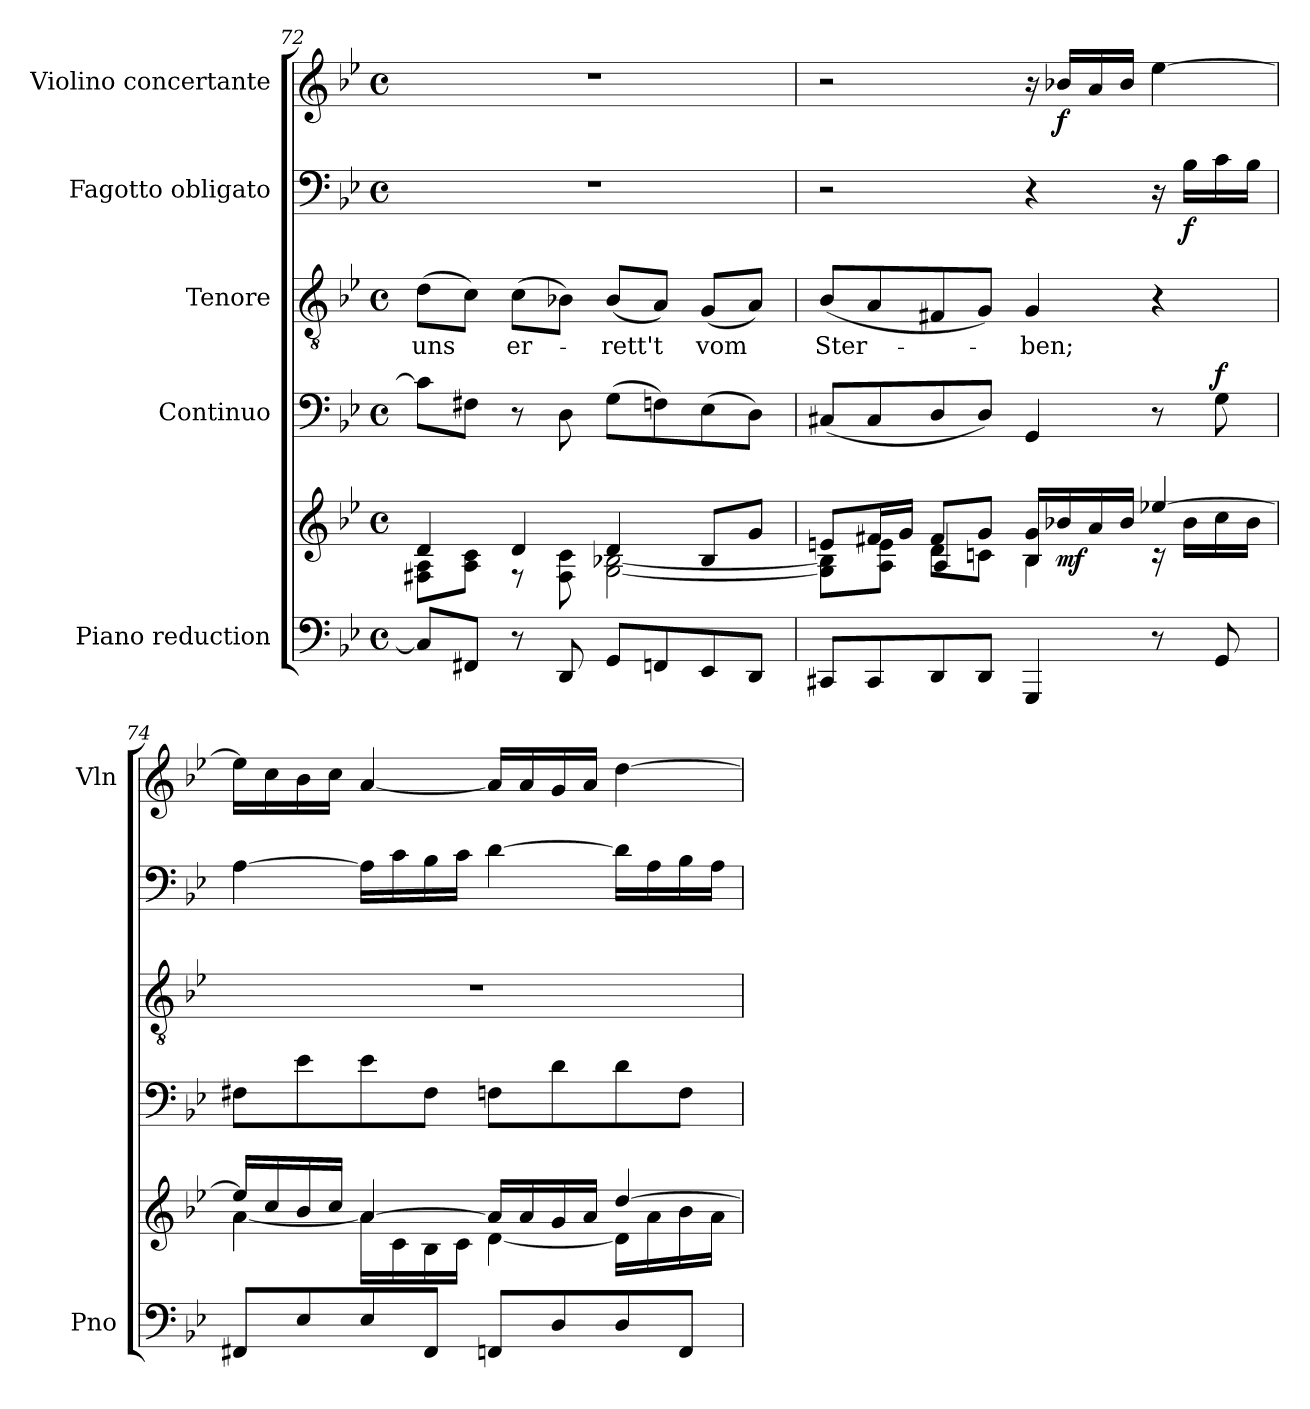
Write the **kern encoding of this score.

**kern	**kern	**dynam	**kern	**dynam	**kern	**text	**kern	**dynam	**kern	**dynam
*part5	*part5	*part5	*part4	*part4	*part3	*part3	*part2	*part2	*part1	*part1
*staff6	*staff5	*staff5/6	*staff4	*staff4	*staff3	*staff3	*staff2	*staff2	*staff1	*staff1
*I"Piano reduction	*	*	*I"Continuo	*	*I"Tenore	*	*I"Fagotto obligato	*	*I"Violino concertante	*
*I'Pno	*	*	*	*	*	*	*	*	*I'Vln	*
*clefF4	*clefG2	*	*clefF4	*	*clefGv2	*	*clefF4	*	*clefG2	*
*k[b-e-]	*k[b-e-]	*	*k[b-e-]	*	*k[b-e-]	*	*k[b-e-]	*	*k[b-e-]	*
*M4/4	*M4/4	*	*M4/4	*	*M4/4	*	*M4/4	*	*M4/4	*
*met(c)	*met(c)	*	*met(c)	*	*met(c)	*	*met(c)	*	*met(c)	*
=72	=72	=72	=72	=72	=72	=72	=72	=72	=72	=72
*	*^	*	*	*	*	*	*	*	*	*
!	!	!	!	!	!	!	!LO:LY:b	!	!	!	!
8C/L]	4d/	8F#X\ 8A\L	.	8c\L]	.	(8d\L	uns	1r	.	1r	.
8FF#X/J	.	8A\ 8c\J	.	8F#X\J	.	8c\J)	.	.	.	.	.
!	!	!	!	!	!	!	!LO:LY:b	!	!	!	!
8r	4d/	8r	.	8r	.	(8c\L	er-	.	.	.	.
8DD/	.	8F#\ 8c\	.	8D\	.	8B-X\J)	.	.	.	.	.
!	!	!	!	!	!	!	!LO:LY:b	!	!	!	!
8GG/L	4d/	[2G\ [2B-X\	.	(8G\L	.	(8B-/L	-rett't	.	.	.	.
8FFn/	.	.	.	8Fn\)	.	8A/J)	.	.	.	.	.
!	!	!	!	!	!	!	!LO:LY:b	!	!	!	!
8EE-/	8B-/L	.	.	(8E-\	.	(8G/L	vom	.	.	.	.
8DD/J	8g/J	.	.	8D\J)	.	8A/J)	.	.	.	.	.
=73	=73	=73	=73	=73	=73	=73	=73	=73	=73	=73	=73
*	*	*^	*	*	*	*	*	*	*	*	*
!	!	!	!	!	!	!	!	!LO:LY:b	!	!	!	!
8CC#X/L	8en/L	8G\] 8B-\]L	4ryy	.	(8C#X/L	.	(8B-/L	Ster-	2r	.	2r	.
8CC#/	16f#X/L	8A\ 8e\J	.	.	8C#/	.	8A/	.	.	.	.	.
.	16g/JJ	.	.	.	.	.	.	.	.	.	.	.
8DD/	8f#/L	8d\L	4A/	.	8D/	.	8F#X/	.	.	.	.	.
8DD/J	8g/J	8cn\J	.	.	8D/J)	.	8G/J)	.	.	.	.	.
!	!	!	!	!	!	!	!	!LO:LY:b	!	!	!	!
4GGG/	16g/LL	4B-\	4B-/	.	4GG/	.	4G/	-ben;	4r	.	16r	.
!	!	!	!	!LO:DY:b	!	!	!	!	!	!	!	!LO:DY:b
.	16b-X/	.	.	mf	.	.	.	.	.	.	16b-X/LL	f
.	16a/	.	.	.	.	.	.	.	.	.	16a/	.
.	16b-/JJ	.	.	.	.	.	.	.	.	.	16b-/JJ	.
8r	[4ee-X/	16r	4ryy	.	8r	.	4r	.	16r	.	[4ee-\	.
!	!	!	!	!	!	!	!	!	!	!LO:DY:b	!	!
.	.	16b-\LL	.	.	.	.	.	.	16B-\LL	f	.	.
!	!	!	!	!	!	!LO:DY:a	!	!	!	!	!	!
8GG/	.	16cc\	.	.	8G\	f	.	.	16c\	.	.	.
.	.	16b-\JJ	.	.	.	.	.	.	16B-\JJ	.	.	.
*	*	*v	*v	*	*	*	*	*	*	*	*	*
=74	=74	=74	=74	=74	=74	=74	=74	=74	=74	=74	=74
8FF#X/L	16ee-/LL]	[4a\	.	8F#X\L	.	1r	.	[4A\	.	16ee-\LL]	.
.	16cc/	.	.	.	.	.	.	.	.	16cc\	.
8E-/	16b-/	.	.	8e-\	.	.	.	.	.	16b-\	.
.	16cc/JJ	.	.	.	.	.	.	.	.	16cc\JJ	.
8E-/	[4a/	16a\LL]	.	8e-\	.	.	.	16A\LL]	.	[4a/	.
.	.	16c\	.	.	.	.	.	16c\	.	.	.
8FF#/J	.	16B-\	.	8F#\J	.	.	.	16B-\	.	.	.
.	.	16c\JJ	.	.	.	.	.	16c\JJ	.	.	.
8FFn/L	16a/LL]	[4d\	.	8Fn\L	.	.	.	[4d\	.	16a/LL]	.
.	16a/	.	.	.	.	.	.	.	.	16a/	.
8D/	16g/	.	.	8d\	.	.	.	.	.	16g/	.
.	16a/JJ	.	.	.	.	.	.	.	.	16a/JJ	.
8D/	[4dd/	16d\LL]	.	8d\	.	.	.	16d\LL]	.	[4dd\	.
.	.	16a\	.	.	.	.	.	16A\	.	.	.
8FF/J	.	16b-\	.	8F\J	.	.	.	16B-\	.	.	.
.	.	16a\JJ	.	.	.	.	.	16A\JJ	.	.	.
*	*v	*v	*	*	*	*	*	*	*	*	*
=	=	=	=	=	=	=	=	=	=	=
*-	*-	*-	*-	*-	*-	*-	*-	*-	*-	*-
